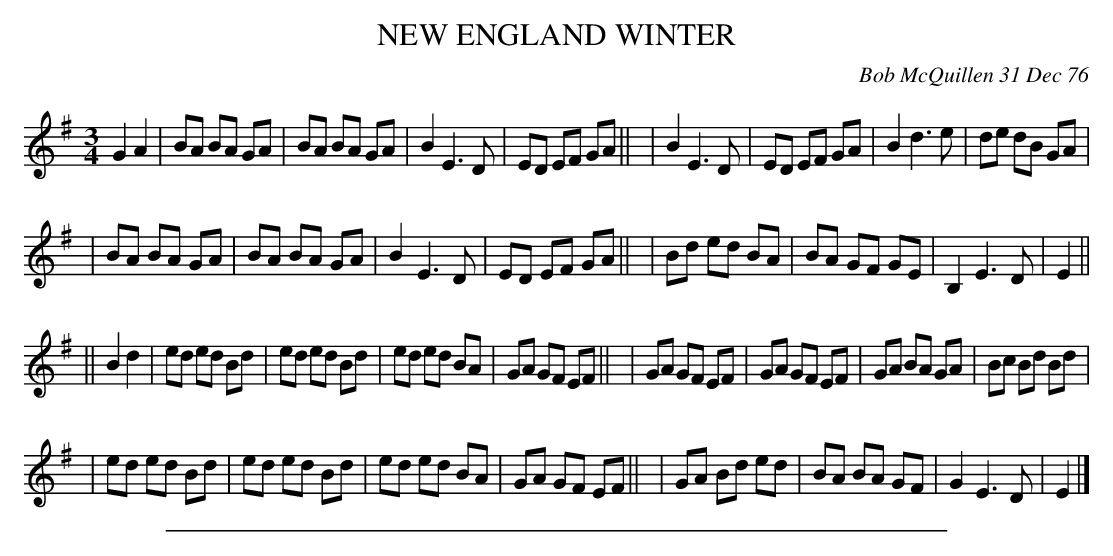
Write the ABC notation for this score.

X:1
T: NEW ENGLAND WINTER
C: Bob McQuillen 31 Dec 76
M: 3/4
L: 1/8
K: Em
G2 A2 \
| BA BA GA | BA BA GA | B2 E3  D | ED EF GA ||\
| B2 E3  D | ED EF GA | B2 d3  e | de dB GA |
| BA BA GA | BA BA GA | B2 E3  D | ED EF GA ||\
| Bd ed BA | BA GF GE | B,2 E3 D | E2 ||
|| B2 d2 \
| ed ed Bd | ed ed Bd | ed ed BA | GA GF EF ||\
| GA GF EF | GA GF EF | GA BA GA | Bc Bd Bd |
| ed ed Bd | ed ed Bd | ed ed BA | GA GF EF ||\
| GA Bd ed | BA BA GF | G2 E3 D | E2 |]
